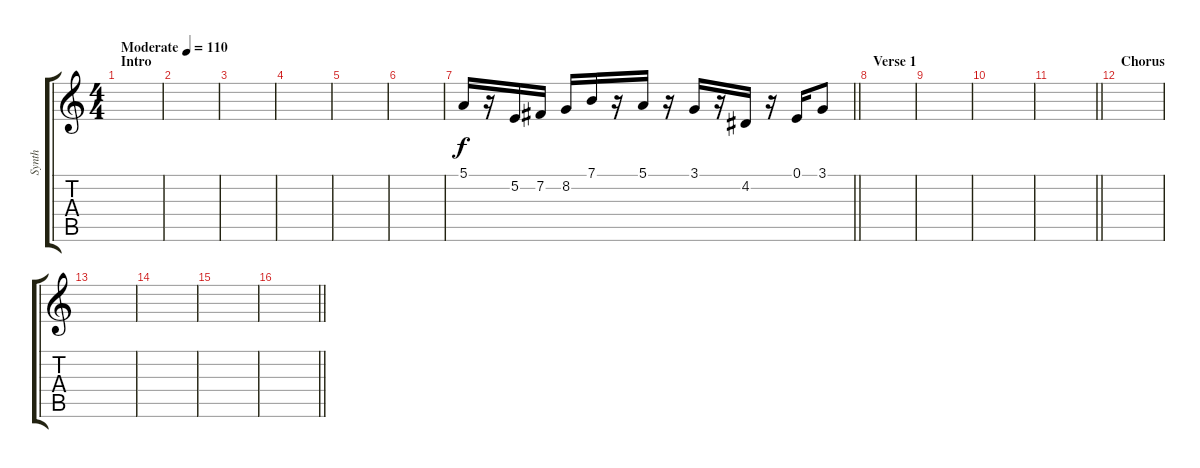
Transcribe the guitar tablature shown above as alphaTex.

\track ("Synth" "Synth") {instrument altosax}
\staff {score tabs}
\tuning (E4 B3 G3 D3 A2 E2) {hide}
\ts (4 4)
\section ("" "Intro")
\tempo (110 "Moderate")
\clef g2
\ks c
|
|
|
|
|
|
\barLineRight lightlight
5.1.16 r.16 5.2.16 7.2.16 8.2.16 7.1.16 r.16 5.1.16 r.16 3.1.16 r.16 4.2.16 r.16 0.1.16 3.1.8 |
\section ("" "Verse 1")
|
|
|
\barLineRight lightlight
|
\section ("" "Chorus")
|
|
|
|
\barLineRight lightlight
